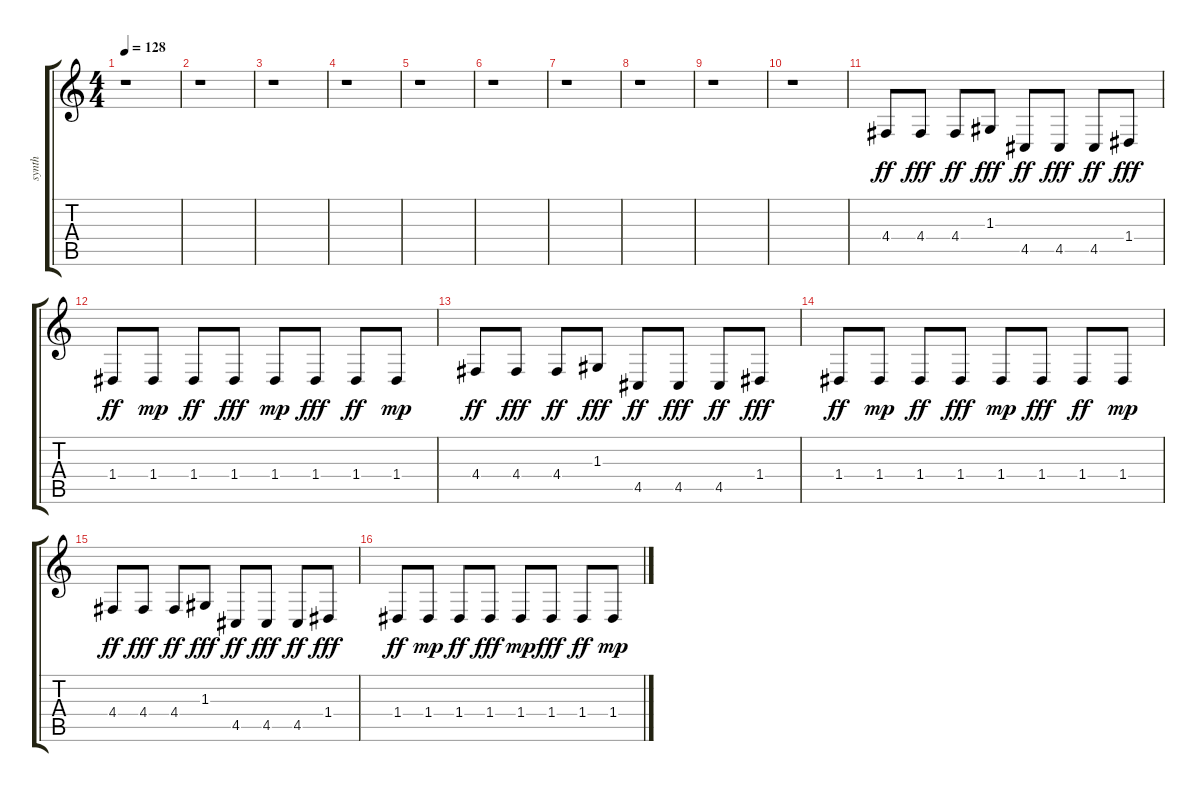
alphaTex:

\track ("synth" "synth") {instrument lead2sawtooth}
\staff {score tabs}
\tuning (E4 B3 G3 D3 A2 E2) {hide}
\ts (4 4)
\tempo 128
\clef g2
\ks c
r.1{dy mp} |
r.1 |
r.1 |
r.1 |
r.1 |
r.1 |
r.1 |
r.1 |
r.1 |
r.1 |
4.4.8{dy ff} 4.4.8{dy fff} 4.4.8{dy ff} 1.3.8{dy fff} 4.5.8{dy ff} 4.5.8{dy fff} 4.5.8{dy ff} 1.4.8{dy fff} |
1.4.8{dy ff} 1.4.8{dy mp} 1.4.8{dy ff} 1.4.8{dy fff} 1.4.8{dy mp} 1.4.8{dy fff} 1.4.8{dy ff} 1.4.8{dy mp} |
4.4.8{dy ff} 4.4.8{dy fff} 4.4.8{dy ff} 1.3.8{dy fff} 4.5.8{dy ff} 4.5.8{dy fff} 4.5.8{dy ff} 1.4.8{dy fff} |
1.4.8{dy ff} 1.4.8{dy mp} 1.4.8{dy ff} 1.4.8{dy fff} 1.4.8{dy mp} 1.4.8{dy fff} 1.4.8{dy ff} 1.4.8{dy mp} |
4.4.8{dy ff} 4.4.8{dy fff} 4.4.8{dy ff} 1.3.8{dy fff} 4.5.8{dy ff} 4.5.8{dy fff} 4.5.8{dy ff} 1.4.8{dy fff} |
1.4.8{dy ff} 1.4.8{dy mp} 1.4.8{dy ff} 1.4.8{dy fff} 1.4.8{dy mp} 1.4.8{dy fff} 1.4.8{dy ff} 1.4.8{dy mp}
